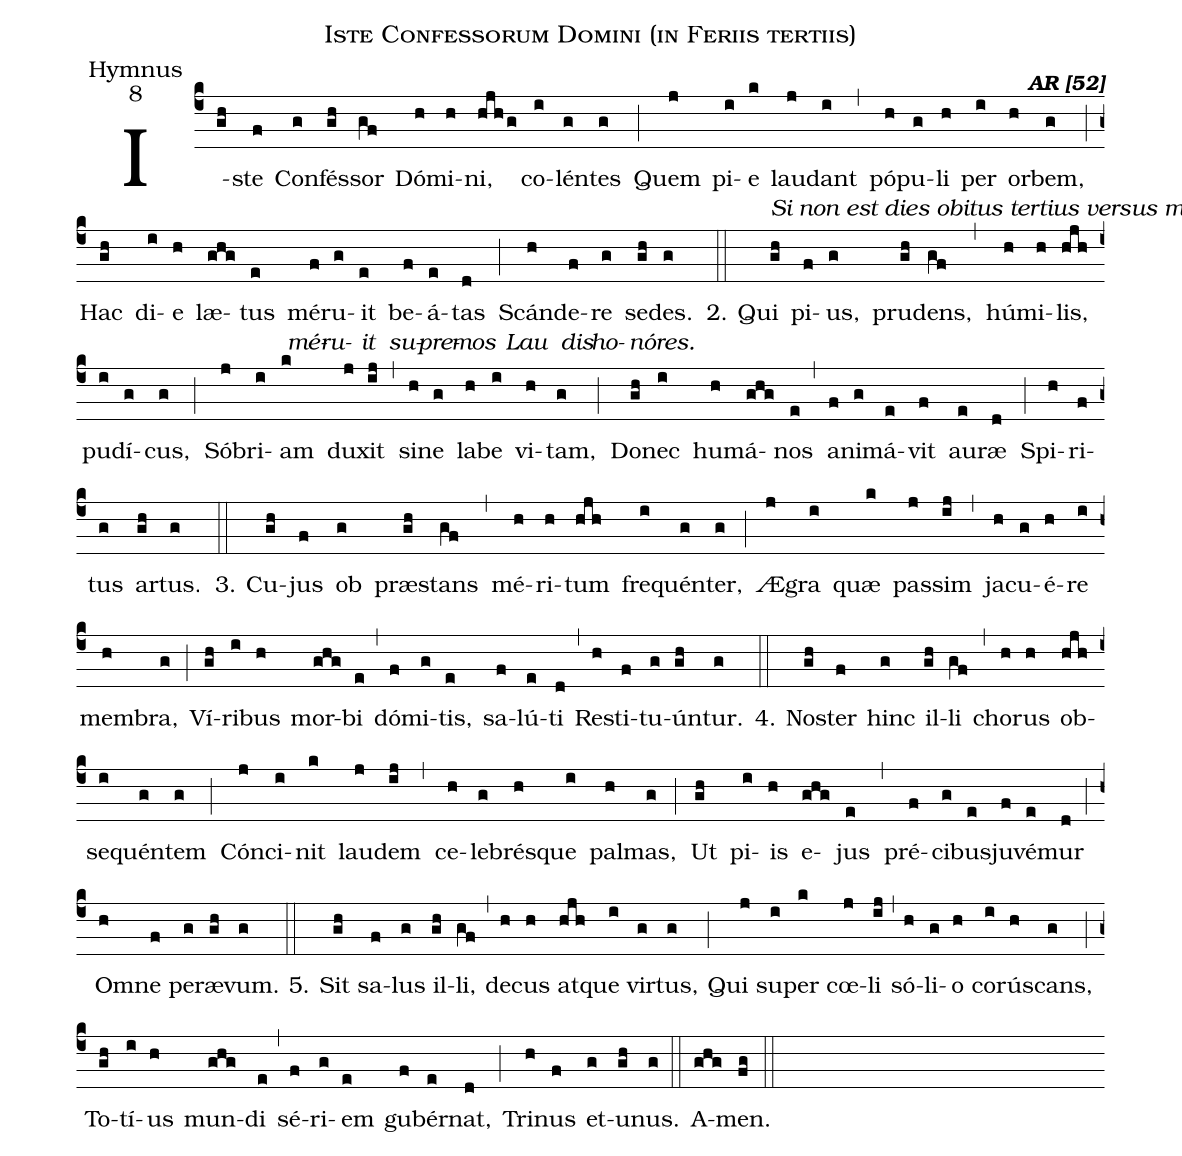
name:Iste Confessorum Domini (in Feriis tertiis);
office-part:Hymnus;
mode:8;
commentary:{\bfseries AR [52]};
%%
(c4) I(gh)ste(f) Con(g)fés(gh)sor(gf) Dó(h)mi(h)ni,(hjhg) co(i)lén(g)tes(g) (;)
Quem(j) pi(i)e(k) lau[<i>Si non est dies obitus tertius versus mutatur:</i>](j)dant(i) (,)
pó(h)pu(g)li(h) per(i) or(h)bem,(g) (;)
Hac(gh) di(i)e(h) læ(ghg)tus(e) mé[mé-](f)ru[ru-](g)it[it](e) be[su-](f)á[<v>\hspace{-0.4em}</v>pre-](e)tas[mos](d) (;)
Scán[<v>\ </v>Lau](h)de[<v>\ </v>dis](f)re[ho-](g) se[<v>\hspace{0.2em}</v>nóres.](gh)des.(g)  (::)

2. Qui(gh) pi(f)us,(g) pru(gh)dens,(gf) (,)
hú(h)mi(h)lis,(hjh) pu(i)dí(g)cus,(g) (;)
Só(j)bri(i)am(k) du(j)xit(ij) (,)
si(h)ne(g) la(h)be(i) vi(h)tam,(g) (;)
Do(gh)nec(i) hu(h)má(ghg)nos(e) (,)
a(f)ni(g)má(e)vit(f) au(e)ræ(d) (;)
Spi(h)ri(f)tus(g) ar(gh)tus.(g) (::)

3. Cu(gh)jus(f) ob(g) præ(gh)stans(gf) (,)
mé(h)ri(h)tum(hjh) fre(i)quén(g)ter,(g) (;) % Typo in source
Æ(j)gra(i) quæ(k) pas(j)sim(ij) (,)
ja(h)cu(g)é(h)re(i) mem(h)bra,(g) (;)
Ví(gh)ri(i)bus(h) mor(ghg)bi(e) (,)
dó(f)mi(g)tis,(e) sa(f)lú(e)ti(d) (,)
Re(h)sti(f)tu(g)ún(gh)tur.(g) (::)

4. No(gh)ster(f) hinc(g) il(gh)li(gf) (,)
cho(h)rus(h) ob(hjh)se(i)quén(g)tem(g) (;)
Cón(j)ci(i)nit(k) lau(j)dem(ij) (,)
ce(h)le(g)brés(h)que(i) pal(h)mas,(g) (;)
Ut(gh) pi(i)is(h) e(ghg)jus(e) (,)
pré(f)ci(g)bus(e)ju(f)vé(e)mur(d) (;)
O(h)mne(f) per(g)æ(gh)vum.(g) (::)

5.  Sit(gh) sa(f)lus(g) il(gh)li,(gf) (,)
de(h)cus(h) at(hjh)que(i) vir(g)tus,(g) (;)
Qui(j) su(i)per(k) cœ(j)li(ij) (,)
só(h)li(g)o(h) co(i)rús(h)cans,(g) (;)
To(gh)tí(i)us(h) mun(ghg)di(e) (,)
sé(f)ri(g)em(e) gu(f)bér(e)nat,(d) (;)
Tri(h)nus(f) et(g)u(gh)nus.(g) (::)
A(ghg)men.(fg) (::)
